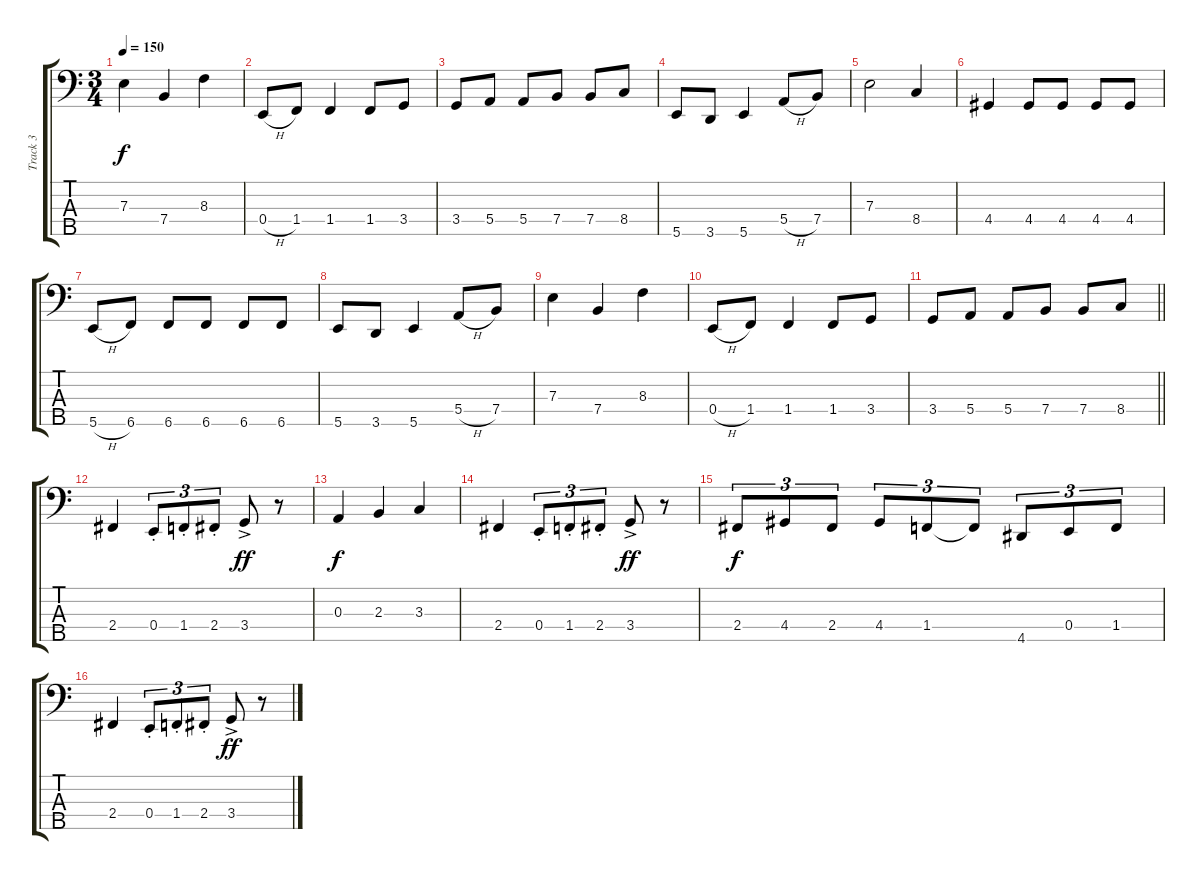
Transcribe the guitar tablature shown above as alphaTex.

\track ("Track 3" "Track 3") {instrument electricbassfinger}
\staff {score tabs}
\tuning (G2 D2 A1 E1 B0) {hide}
\ts (3 4)
\tempo 150
\clef f4
\ks c
7.3.4{dy f} 7.4.4 8.3.4 |
0.4{h}.8 1.4.8 1.4.4 1.4.8 3.4.8 |
3.4.8 5.4.8 5.4.8 7.4.8 7.4.8 8.4.8 |
5.5.8 3.5.8 5.5.4 5.4{h}.8 7.4.8 |
7.3.2 8.4.4 |
4.4.4 4.4.8 4.4.8 4.4.8 4.4.8 |
5.5{h}.8 6.5.8 6.5.8 6.5.8 6.5.8 6.5.8 |
5.5.8 3.5.8 5.5.4 5.4{h}.8 7.4.8 |
7.3.4 7.4.4 8.3.4 |
0.4{h}.8 1.4.8 1.4.4 1.4.8 3.4.8 |
\barLineRight lightlight
3.4.8 5.4.8 5.4.8 7.4.8 7.4.8 8.4.8 |
2.4.4 0.4{st}.8{tu (3 2)} 1.4{st}.8{tu (3 2)} 2.4{st}.8{tu (3 2)} 3.4{ac}.8{dy ff} r.8 |
0.3.4{dy f} 2.3.4 3.3.4 |
2.4.4 0.4{st}.8{tu (3 2)} 1.4{st}.8{tu (3 2)} 2.4{st}.8{tu (3 2)} 3.4{ac}.8{dy ff} r.8 |
2.4.8{tu (3 2) dy f} 4.4.8{tu (3 2)} 2.4.8{tu (3 2)} 4.4.8{tu (3 2)} 1.4.8{tu (3 2)} 1.4{t}.8{tu (3 2)} 4.5.8{tu (3 2)} 0.4.8{tu (3 2)} 1.4.8{tu (3 2)} |
2.4.4 0.4{st}.8{tu (3 2)} 1.4{st}.8{tu (3 2)} 2.4{st}.8{tu (3 2)} 3.4{ac}.8{dy ff} r.8
